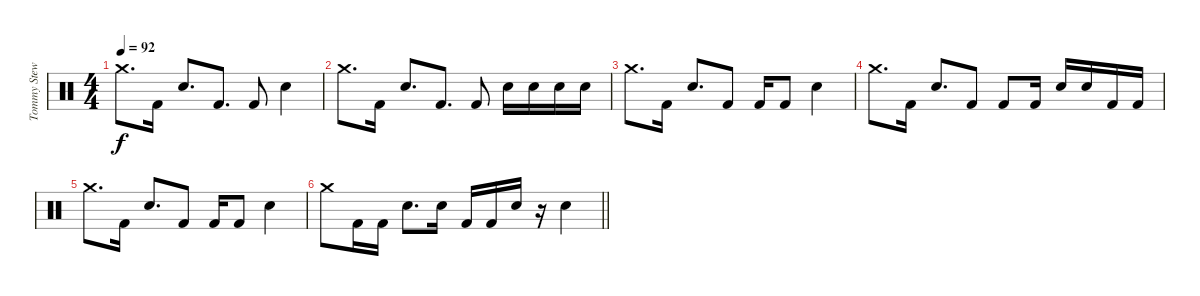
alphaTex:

\track ("Tommy Stewart (Drums)" "Tommy Stew") {instrument percussion}
\staff {score}
\articulation defaults
\ts (4 4)
\tempo 92
\clef neutral
\ks c "Crash medium (hit)".8{d dy f} "Kick (hit) 2".16 "Electric Snare (hit)".8{d} "Kick (hit) 2".8{d} "Kick (hit) 2".8 "Electric Snare (hit)".4
|
"Crash medium (hit)".8{d} "Kick (hit) 2".16 "Electric Snare (hit)".8{d} "Kick (hit) 2".8{d} "Kick (hit) 2".8 "Electric Snare (hit)".16 "Electric Snare (hit)".16 "Electric Snare (hit)".16 "Electric Snare (hit)".16 |
"Crash medium (hit)".8{d} "Kick (hit) 2".16 "Electric Snare (hit)".8{d} "Kick (hit) 2".8 "Kick (hit) 2".16 "Kick (hit) 2".8 "Electric Snare (hit)".4 |
"Crash medium (hit)".8{d} "Kick (hit) 2".16 "Electric Snare (hit)".8{d} "Kick (hit) 2".8 "Kick (hit) 2".8 "Kick (hit) 2".16 "Electric Snare (hit)".16 "Electric Snare (hit)".16 "Kick (hit) 2".16 "Kick (hit) 2".16 |
"Crash medium (hit)".8{d} "Kick (hit) 2".16 "Electric Snare (hit)".8{d} "Kick (hit) 2".8 "Kick (hit) 2".16 "Kick (hit) 2".8 "Electric Snare (hit)".4 |
\barLineRight lightlight "Crash medium (hit)".8 "Kick (hit) 2".16 "Kick (hit) 2".16 "Electric Snare (hit)".8{d} "Electric Snare (hit)".16 "Kick (hit) 2".16 "Kick (hit) 2".16 "Electric Snare (hit)".16
r.16 "Electric Snare (hit)".4
